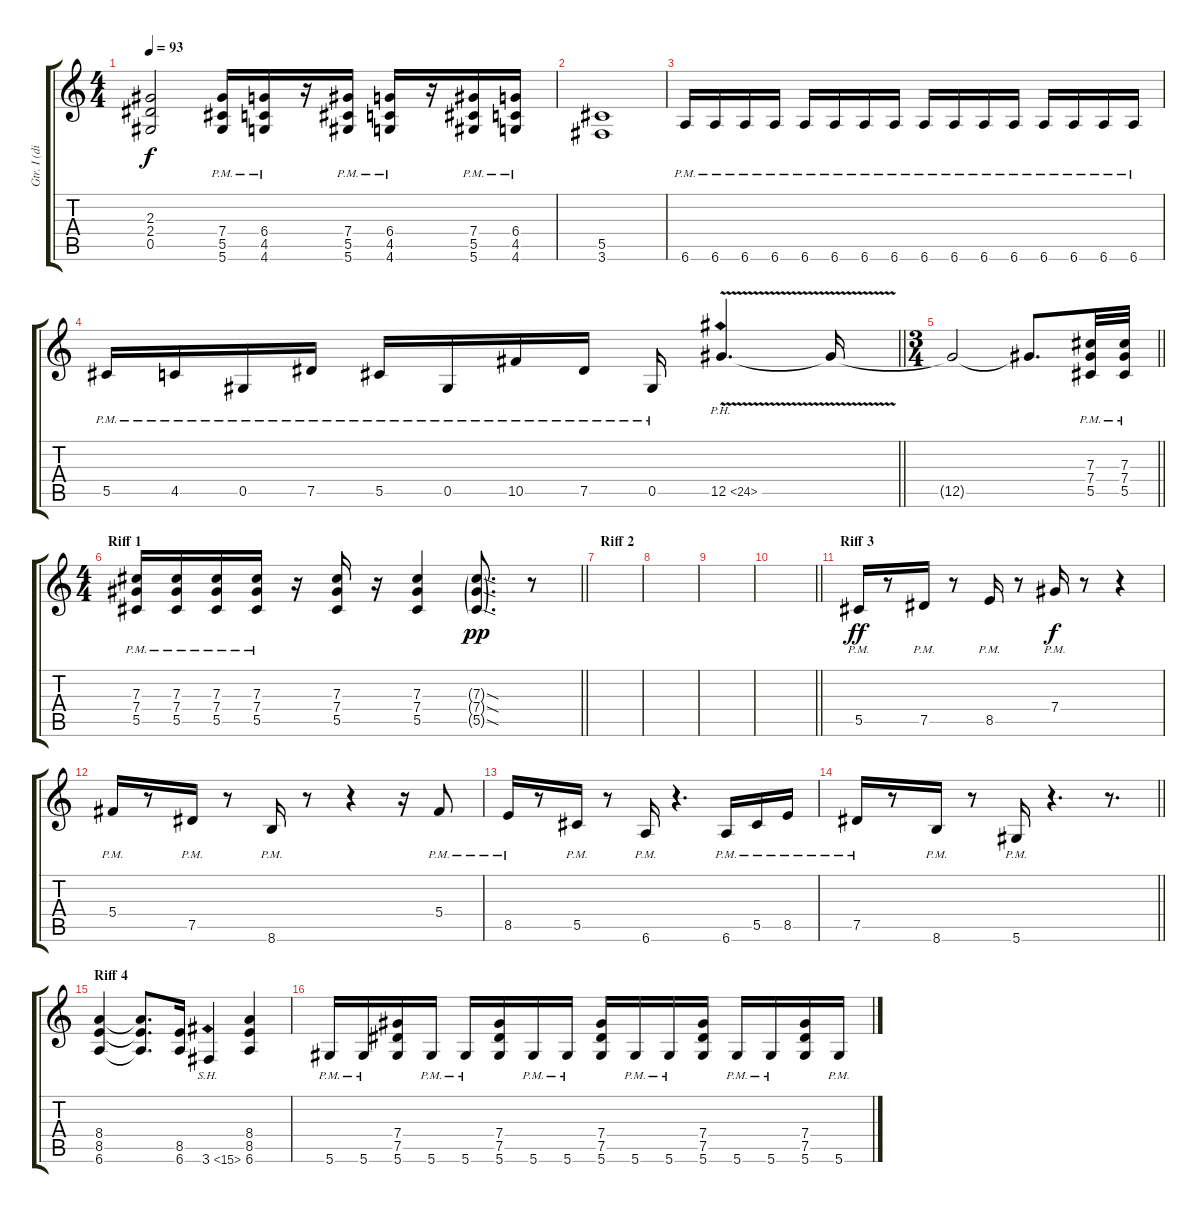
\track ("Gtr. I (dist)" "Gtr. I (di") {instrument distortionguitar}
\staff {score tabs}
\tuning (Eb4 Bb3 Gb3 Db3 Ab2 Eb2) {hide}
\ts (4 4)
\tempo 93
\clef g2
\ks c
(2.3 2.4 0.5).2{dy f} (7.4{pm} 5.5{pm} 5.6{pm}).16 (6.4{pm} 4.5{pm} 4.6{pm}).16 r.16 (7.4{pm} 5.5{pm} 5.6{pm}).16 (6.4{pm} 4.5{pm} 4.6{pm}).16 r.16 (7.4{pm} 5.5{pm} 5.6{pm}).16 (6.4{pm} 4.5{pm} 4.6{pm}).16 |
(5.5 3.6).1 |
6.6{pm}.16 6.6{pm}.16 6.6{pm}.16 6.6{pm}.16 6.6{pm}.16 6.6{pm}.16 6.6{pm}.16 6.6{pm}.16 6.6{pm}.16 6.6{pm}.16 6.6{pm}.16 6.6{pm}.16 6.6{pm}.16 6.6{pm}.16 6.6{pm}.16 6.6{pm}.16 |
\barLineRight lightlight
5.5{pm}.16 4.5{pm}.16 0.5{pm}.16 7.5{pm}.16 5.5{pm}.16 0.5{pm}.16 10.5{pm}.16 7.5{pm}.16 0.5{pm}.16 12.5{ph 12 v}.4{d} 12.5{t}.16 |
\ts (3 4)
\barLineRight lightlight
12.5{t}.2 12.5{t}.8{d} (7.3{pm} 7.4{pm} 5.5{pm}).32 (7.3{pm} 7.4{pm} 5.5{pm}).32 |
\ts (4 4)
\section ("" "Riff 1")
\barLineRight lightlight
(7.3{pm} 7.4{pm} 5.5{pm}).16 (7.3{pm} 7.4{pm} 5.5{pm}).16 (7.3{pm} 7.4{pm} 5.5{pm}).16 (7.3{pm} 7.4{pm} 5.5{pm}).16 r.16 (7.3 7.4 5.5).16 r.16 (7.3 7.4 5.5).4 (7.3{sod g} 7.4{sod g} 5.5{sod g}).8{d dy pp} r.8 |
\section ("" "Riff 2")
|
|
|
\barLineRight lightlight
|
\section ("" "Riff 3")
5.5{pm}.16{dy ff} r.8 7.5{pm}.16 r.8 8.5{pm}.16 r.8 7.4{pm}.16{dy f} r.8 r.4 |
5.4{pm}.16 r.8 7.5{pm}.16 r.8 8.6{pm}.16 r.8 r.4 r.16 5.4{pm}.8 |
8.5{pm}.16 r.8 5.5{pm}.16 r.8 6.6{pm}.16 r.4{d} 6.6{pm}.16 5.5{pm}.16 8.5{pm}.16 |
\barLineRight lightlight
7.5{pm}.16 r.8 8.6{pm}.16 r.8 5.6{pm}.16 r.4{d} r.8{d} |
\section ("" "Riff 4")
(8.4 8.5 6.6).4 (8.4{t} 8.5{t} 6.6{t}).8{d} (8.5 6.6).16 3.6{sh 12}.4 (8.4 8.5 6.6).4 |
5.6{pm}.16 5.6{pm}.16 (7.4 7.5 5.6).16 5.6{pm}.16 5.6{pm}.16 (7.4 7.5 5.6).16 5.6{pm}.16 5.6{pm}.16 (7.4 7.5 5.6).16 5.6{pm}.16 5.6{pm}.16 (7.4 7.5 5.6).16 5.6{pm}.16 5.6{pm}.16 (7.4 7.5 5.6).16 5.6{pm}.16
